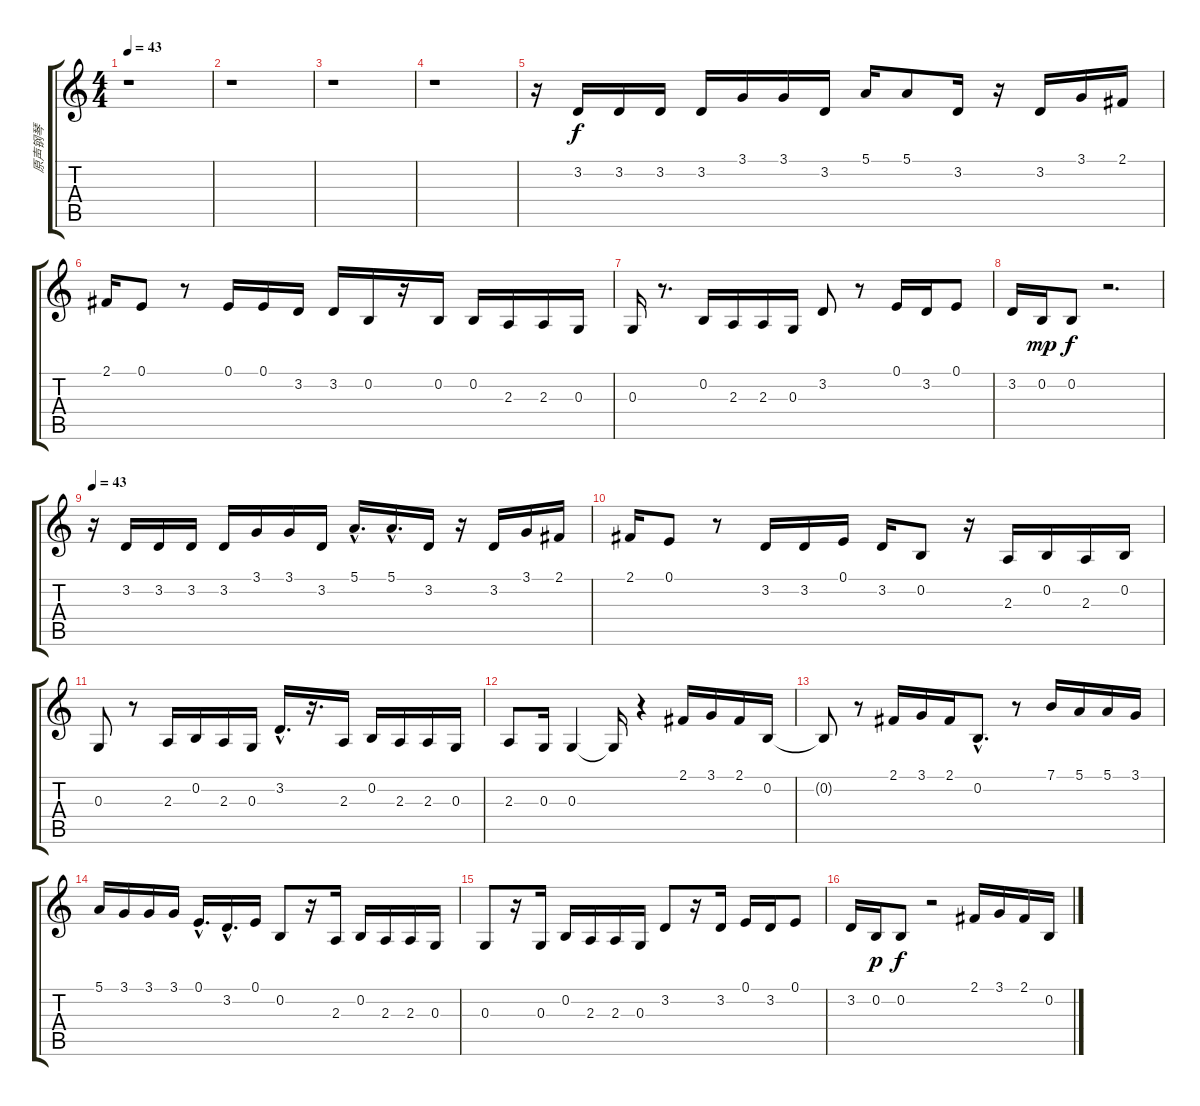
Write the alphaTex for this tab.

\track ("原声钢琴" "原声钢琴") {instrument electricgrandpiano}
\staff {score tabs}
\tuning (E4 B3 G3 D3 A2 E2) {hide}
\ts (4 4)
\tempo 43
\clef g2
\ks c
r.1{dy f instrument electricgrandpiano} |
r.1 |
r.1 |
r.1 |
r.16 3.2.16 3.2.16 3.2.16 3.2.16 3.1.16 3.1.16 3.2.16 5.1.16 5.1.8 3.2.16 r.16 3.2.16 3.1.16 2.1.16 |
2.1.16 0.1.8 r.8 0.1.16 0.1.16 3.2.16 3.2.16 0.2.16 r.16 0.2.16 0.2.16 2.3.16 2.3.16 0.3.16 |
0.3.16 r.8{d} 0.2.16 2.3.16 2.3.16 0.3.16 3.2.8 r.8 0.1.16 3.2.16 0.1.8 |
3.2.16 0.2.16{dy mp} 0.2.8{dy f} r.2{d} |
\tempo 43
r.16 3.2.16 3.2.16 3.2.16 3.2.16 3.1.16 3.1.16 3.2.16 5.1{hac}.16{d} 5.1{hac}.16{d} 3.2.16 r.16 3.2.16 3.1.16 2.1.16 |
2.1.16 0.1.8 r.8 3.2.16 3.2.16 0.1.16 3.2.16 0.2.8 r.16 2.3.16 0.2.16 2.3.16 0.2.16 |
0.3.8 r.8 2.3.16 0.2.16 2.3.16 0.3.16 3.2{hac}.16{d} r.16{d} 2.3.16 0.2.16 2.3.16 2.3.16 0.3.16 |
2.3.8 0.3.16 0.3.4 0.3{t}.16 r.4 2.1.16 3.1.16 2.1.16 0.2.16 |
0.2{t}.8 r.8 2.1.16 3.1.16 2.1.16 0.2{hac}.8{d} r.8 7.1.16 5.1.16 5.1.16 3.1.16 |
5.1.16 3.1.16 3.1.16 3.1.16 0.1{hac}.16{d} 3.2{hac}.16{d} 0.1.16 0.2.8 r.16 2.3.16 0.2.16 2.3.16 2.3.16 0.3.16 |
0.3.8 r.16 0.3.16 0.2.16 2.3.16 2.3.16 0.3.16 3.2.8 r.16 3.2.16 0.1.16 3.2.16 0.1.8 |
3.2.16 0.2.16{dy p} 0.2.8{dy f} r.2 2.1.16 3.1.16 2.1.16 0.2.16
